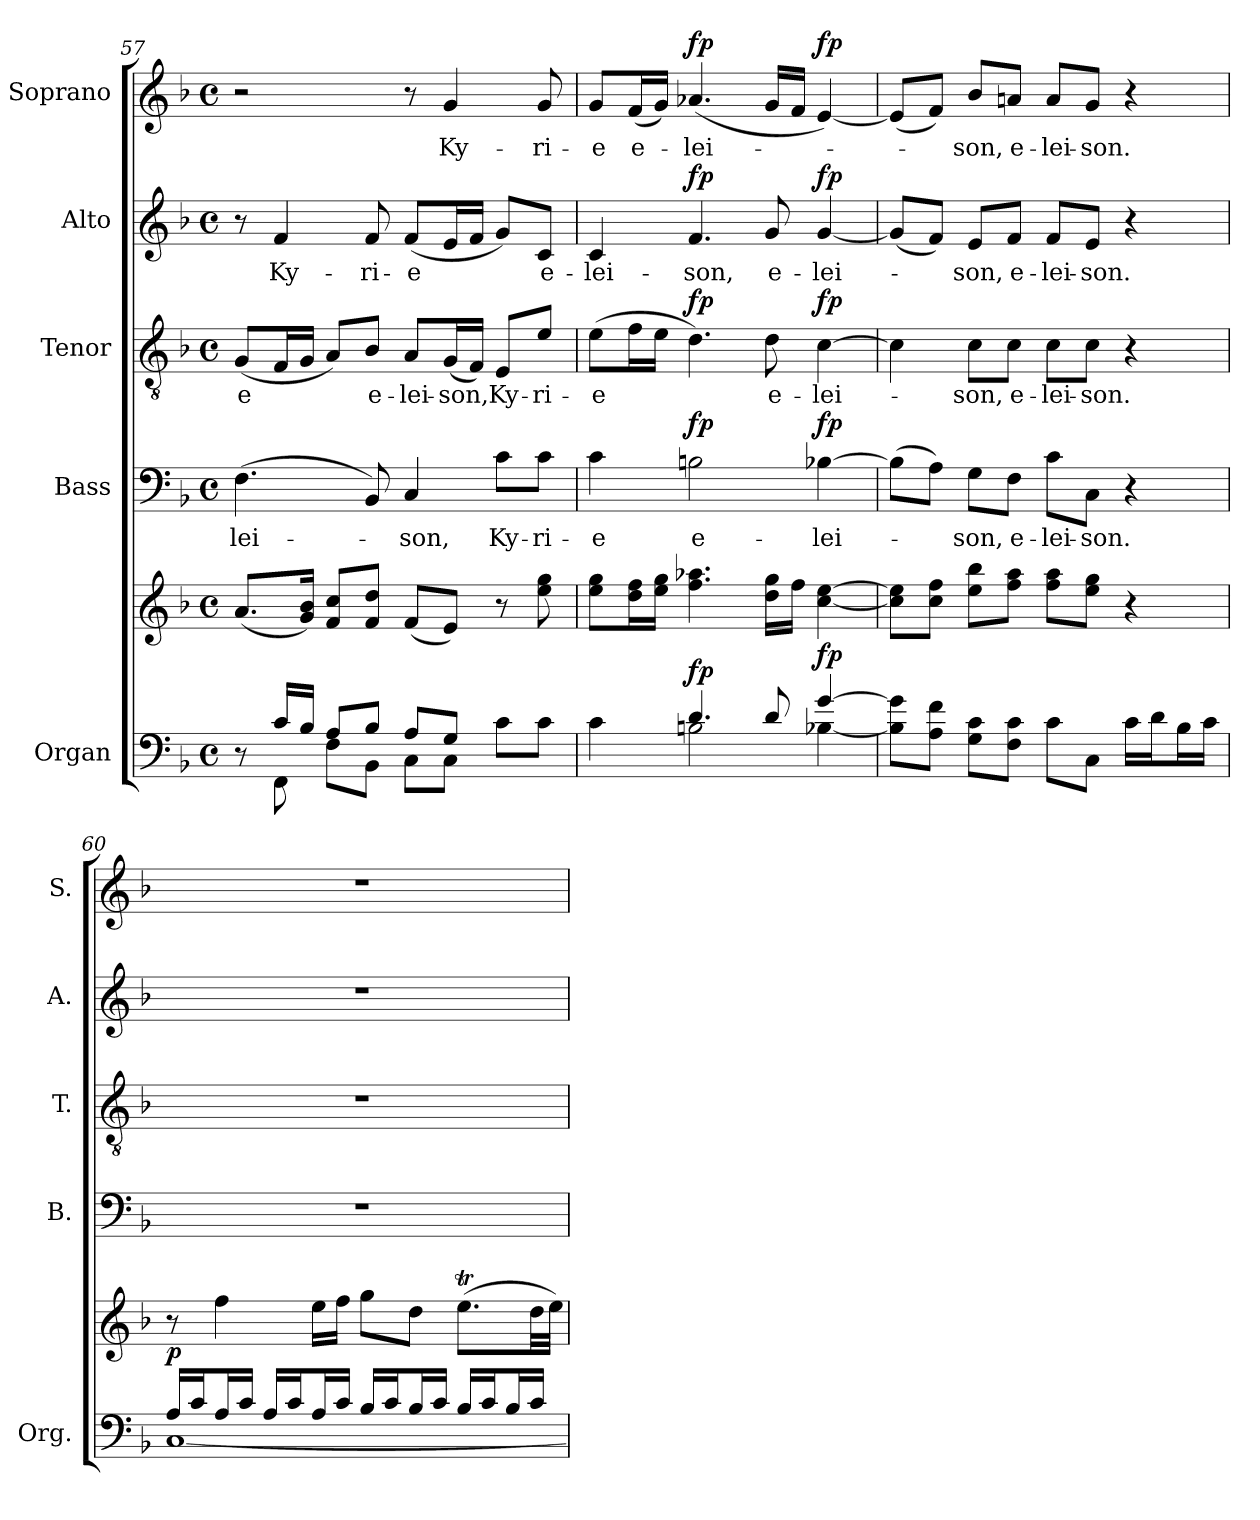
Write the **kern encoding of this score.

**kern	**kern	**dynam	**kern	**text	**dynam	**kern	**text	**dynam	**kern	**text	**dynam	**kern	**text	**dynam
*part5	*part5	*part5	*part4	*part4	*part4	*part3	*part3	*part3	*part2	*part2	*part2	*part1	*part1	*part1
*staff6	*staff5	*staff5/6	*staff4	*staff4	*staff4	*staff3	*staff3	*staff3	*staff2	*staff2	*staff2	*staff1	*staff1	*staff1
*I"Organ	*	*	*I"Bass	*	*	*I"Tenor	*	*	*I"Alto	*	*	*I"Soprano	*	*
*I'Org.	*	*	*I'B.	*	*	*I'T.	*	*	*I'A.	*	*	*I'S.	*	*
*clefF4	*clefG2	*	*clefF4	*	*	*clefGv2	*	*	*clefG2	*	*	*clefG2	*	*
*	*	*	*	*	*	*ITrd7c12	*	*	*	*	*	*	*	*
*k[b-]	*k[b-]	*	*k[b-]	*	*	*k[b-]	*	*	*k[b-]	*	*	*k[b-]	*	*
*F:	*F:	*	*F:	*	*	*F:	*	*	*F:	*	*	*F:	*	*
*M4/4	*M4/4	*	*M4/4	*	*	*M4/4	*	*	*M4/4	*	*	*M4/4	*	*
*met(c)	*met(c)	*	*met(c)	*	*	*met(c)	*	*	*met(c)	*	*	*met(c)	*	*
=57	=57	=57	=57	=57	=57	=57	=57	=57	=57	=57	=57	=57	=57	=57
*^	*	*	*	*	*	*	*	*	*	*	*	*	*	*
!	!	!	!	!	!LO:LY:b:color=#000000	!	!	!	!	!	!	!	!	!	!
!	!	!	!	!	!	!	!	!LO:LY:b:color=#000000	!	!	!	!	!	!	!
8r	8ryy	(8.ai/L	.	(4.Fi\	-lei-	.	(8GGi/L	-e	.	8r	.	.	2r	.	.
!	!	!	!	!	!	!	!	!	!	!	!LO:LY:b:color=#000000	!	!	!	!
16ci/LL	8FFi\	.	.	.	.	.	16FFi/L	.	.	4fi/	Ky-	.	.	.	.
16B-i/JJ	.	16gi/ 16b-i/Jk)	.	.	.	.	16GGi/JJ	.	.	.	.	.	.	.	.
8Ai/L	8Fi\L	8fi/ 8cci/L	.	.	.	.	8AAi/L)	.	.	.	.	.	.	.	.
!	!	!	!	!	!	!	!	!LO:LY:b:color=#000000	!	!	!	!	!	!	!
!	!	!	!	!	!	!	!	!	!	!	!LO:LY:b:color=#000000	!	!	!	!
8B-i/J	8BB-i\J	8fi/ 8ddi/J	.	8BB-i/)	.	.	8BB-i/J	e-	.	8fi/	-ri-	.	.	.	.
!	!	!	!	!	!LO:LY:b:color=#000000	!	!	!	!	!	!	!	!	!	!
!	!	!	!	!	!	!	!	!LO:LY:b:color=#000000	!	!	!	!	!	!	!
!	!	!	!	!	!	!	!	!	!	!	!LO:LY:b:color=#000000	!	!	!	!
8Ai/L	8Ci\L	(8fi/L	.	4Ci/	-son,	.	8AAi/L	-lei-	.	(8fi/L	-e	.	8r	.	.
!	!	!	!	!	!	!	!	!LO:LY:b:color=#000000	!	!	!	!	!	!	!
!	!	!	!	!	!	!	!	!	!	!	!	!	!	!LO:LY:b:color=#000000	!
8Gi/J	8Ci\J	8ei/J)	.	.	.	.	(16GGi/L	-son,	.	16ei/L	.	.	4gi/	Ky-	.
.	.	.	.	.	.	.	16FFi/JJ)	.	.	16fi/JJ	.	.	.	.	.
!	!	!	!	!	!LO:LY:b:color=#000000	!	!	!	!	!	!	!	!	!	!
!	!	!	!	!	!	!	!	!LO:LY:b:color=#000000	!	!	!	!	!	!	!
8ci\L	4ryy	8r	.	8ci\L	Ky-	.	8EEi/L	Ky-	.	8gi/L)	.	.	.	.	.
!	!	!	!	!	!LO:LY:b:color=#000000	!	!	!	!	!	!	!	!	!	!
!	!	!	!	!	!	!	!	!LO:LY:b:color=#000000	!	!	!	!	!	!	!
!	!	!	!	!	!	!	!	!	!	!	!LO:LY:b:color=#000000	!	!	!	!
!	!	!	!	!	!	!	!	!	!	!	!	!	!	!LO:LY:b:color=#000000	!
8ci\J	.	8eei\ 8ggi	.	8ci\J	-ri-	.	8Ei/J	-ri-	.	8ci/J	e-	.	8gi/	-ri-	.
=58	=58	=58	=58	=58	=58	=58	=58	=58	=58	=58	=58	=58	=58	=58	=58
!	!	!	!	!	!LO:LY:b:color=#000000	!	!	!	!	!	!	!	!	!	!
!	!	!	!	!	!	!	!	!LO:LY:b:color=#000000	!	!	!	!	!	!	!
!	!	!	!	!	!	!	!	!	!	!	!LO:LY:b:color=#000000	!	!	!	!
!	!	!	!	!	!	!	!	!	!	!	!	!	!	!LO:LY:b:color=#000000	!
4ci\	4ryy	8eei\ 8ggi\L	.	4ci\	-e	.	(8Ei\L	-e	.	4ci/	-lei-	.	8gi/L	-e	.
!	!	!	!	!	!	!	!	!	!	!	!	!	!	!LO:LY:b:color=#000000	!
.	.	16ddi\ 16ffi\L	.	.	.	.	16Fi\L	.	.	.	.	.	(16fi/L	e-	.
.	.	16eei\ 16ggi\JJ	.	.	.	.	16Ei\JJ	.	.	.	.	.	16gi/JJ)	.	.
!	!	!	!	!	!LO:LY:b:color=#000000	!	!	!	!	!	!	!	!	!	!
!	!	!	!	!	!	!	!	!	!	!	!LO:LY:b:color=#000000	!	!	!	!
!	!	!	!	!	!	!	!	!	!	!	!	!	!	!LO:LY:b:color=#000000	!
4.di/	2Bni\	4.ffi\ 4.aa-Xi	fp	2Bni\	e-	fp	4.Di\)	.	fp	4.fi/	-son,	fp	(4.a-Xi/	-lei-	fp
!	!	!	!	!	!	!	!	!LO:LY:b:color=#000000	!	!	!	!	!	!	!
!	!	!	!	!	!	!	!	!	!	!	!LO:LY:b:color=#000000	!	!	!	!
8di/	.	16ddi\ 16ggi\LL	.	.	.	.	8Di\	e-	.	8gi/	e-	.	16gi/LL	.	.
.	.	16ffi\JJ	.	.	.	.	.	.	.	.	.	.	16fi/JJ	.	.
!	!	!	!	!	!LO:LY:b:color=#000000	!	!	!	!	!	!	!	!	!	!
!	!	!	!	!	!	!	!	!LO:LY:b:color=#000000	!	!	!	!	!	!	!
!	!	!	!	!	!	!	!	!	!	!	!LO:LY:b:color=#000000	!	!	!	!
[4gi/	[4B-Xi\	[4cci\ [4eei	fp	[4B-Xi\	-lei-	fp	[4Ci\	-lei-	fp	[4gi/	-lei-	fp	[4ei/)	.	fp
*v	*v	*	*	*	*	*	*	*	*	*	*	*	*	*	*
=59	=59	=59	=59	=59	=59	=59	=59	=59	=59	=59	=59	=59	=59	=59
8B-i]\ 8gi]\L	8cci]\ 8eei]\L	.	(8B-i\L]	.	.	4Ci\]	.	.	(8gi/L]	.	.	(8ei/L]	.	.
8Ai\ 8fi\J	8cci\ 8ffi\J	.	8Ai\J)	.	.	.	.	.	8fi/J)	.	.	8fi/J)	.	.
!	!	!	!	!LO:LY:b:color=#000000	!	!	!	!	!	!	!	!	!	!
!	!	!	!	!	!	!	!LO:LY:b:color=#000000	!	!	!	!	!	!	!
!	!	!	!	!	!	!	!	!	!	!LO:LY:b:color=#000000	!	!	!	!
!	!	!	!	!	!	!	!	!	!	!	!	!	!LO:LY:b:color=#000000	!
8Gi\ 8ci\L	8eei\ 8bb-i\L	.	8Gi\L	-son,	.	8Ci\L	-son,	.	8ei/L	-son,	.	8b-i/L	-son,	.
!	!	!	!	!LO:LY:b:color=#000000	!	!	!	!	!	!	!	!	!	!
!	!	!	!	!	!	!	!LO:LY:b:color=#000000	!	!	!	!	!	!	!
!	!	!	!	!	!	!	!	!	!	!LO:LY:b:color=#000000	!	!	!	!
!	!	!	!	!	!	!	!	!	!	!	!	!	!LO:LY:b:color=#000000	!
8Fi\ 8ci\J	8ffi\ 8aai\J	.	8Fi\J	e-	.	8Ci\J	e-	.	8fi/J	e-	.	8ani/J	e-	.
!	!	!	!	!LO:LY:b:color=#000000	!	!	!	!	!	!	!	!	!	!
!	!	!	!	!	!	!	!LO:LY:b:color=#000000	!	!	!	!	!	!	!
!	!	!	!	!	!	!	!	!	!	!LO:LY:b:color=#000000	!	!	!	!
!	!	!	!	!	!	!	!	!	!	!	!	!	!LO:LY:b:color=#000000	!
8ci\L	8ffi\ 8aai\L	.	8ci\L	-lei-	.	8Ci\L	-lei-	.	8fi/L	-lei-	.	8ai/L	-lei-	.
!	!	!	!	!LO:LY:b:color=#000000	!	!	!	!	!	!	!	!	!	!
!	!	!	!	!	!	!	!LO:LY:b:color=#000000	!	!	!	!	!	!	!
!	!	!	!	!	!	!	!	!	!	!LO:LY:b:color=#000000	!	!	!	!
!	!	!	!	!	!	!	!	!	!	!	!	!	!LO:LY:b:color=#000000	!
8Ci\J	8eei\ 8ggi\J	.	8Ci\J	-son.	.	8Ci\J	-son.	.	8ei/J	-son.	.	8gi/J	-son.	.
16ci\LL	4r	.	4r	.	.	4r	.	.	4r	.	.	4r	.	.
16di\J	.	.	.	.	.	.	.	.	.	.	.	.	.	.
16B-i\L	.	.	.	.	.	.	.	.	.	.	.	.	.	.
16ci\JJ	.	.	.	.	.	.	.	.	.	.	.	.	.	.
!!LO:LB:g=z
=60	=60	=60	=60	=60	=60	=60	=60	=60	=60	=60	=60	=60	=60	=60
*^	*	*	*	*	*	*	*	*	*	*	*	*	*	*
16Ai/LL	[1Ci	8r	p	1r	.	.	1r	.	.	1r	.	.	1r	.	.
16ci/J	.	.	.	.	.	.	.	.	.	.	.	.	.	.	.
16Ai/L	.	4ffi\	.	.	.	.	.	.	.	.	.	.	.	.	.
16ci/JJ	.	.	.	.	.	.	.	.	.	.	.	.	.	.	.
16Ai/LL	.	.	.	.	.	.	.	.	.	.	.	.	.	.	.
16ci/J	.	.	.	.	.	.	.	.	.	.	.	.	.	.	.
16Ai/L	.	16eei\LL	.	.	.	.	.	.	.	.	.	.	.	.	.
16ci/JJ	.	16ffi\JJ	.	.	.	.	.	.	.	.	.	.	.	.	.
16B-i/LL	.	8ggi\L	.	.	.	.	.	.	.	.	.	.	.	.	.
16ci/J	.	.	.	.	.	.	.	.	.	.	.	.	.	.	.
16B-i/L	.	8ddi\J	.	.	.	.	.	.	.	.	.	.	.	.	.
16ci/JJ	.	.	.	.	.	.	.	.	.	.	.	.	.	.	.
16B-i/LL	.	(8.eeti\L	.	.	.	.	.	.	.	.	.	.	.	.	.
16ci/J	.	.	.	.	.	.	.	.	.	.	.	.	.	.	.
16B-i/L	.	.	.	.	.	.	.	.	.	.	.	.	.	.	.
16ci/JJ	.	32ddi\LL	.	.	.	.	.	.	.	.	.	.	.	.	.
.	.	32eei\JJJ)	.	.	.	.	.	.	.	.	.	.	.	.	.
*v	*v	*	*	*	*	*	*	*	*	*	*	*	*	*	*
=	=	=	=	=	=	=	=	=	=	=	=	=	=	=
*-	*-	*-	*-	*-	*-	*-	*-	*-	*-	*-	*-	*-	*-	*-
